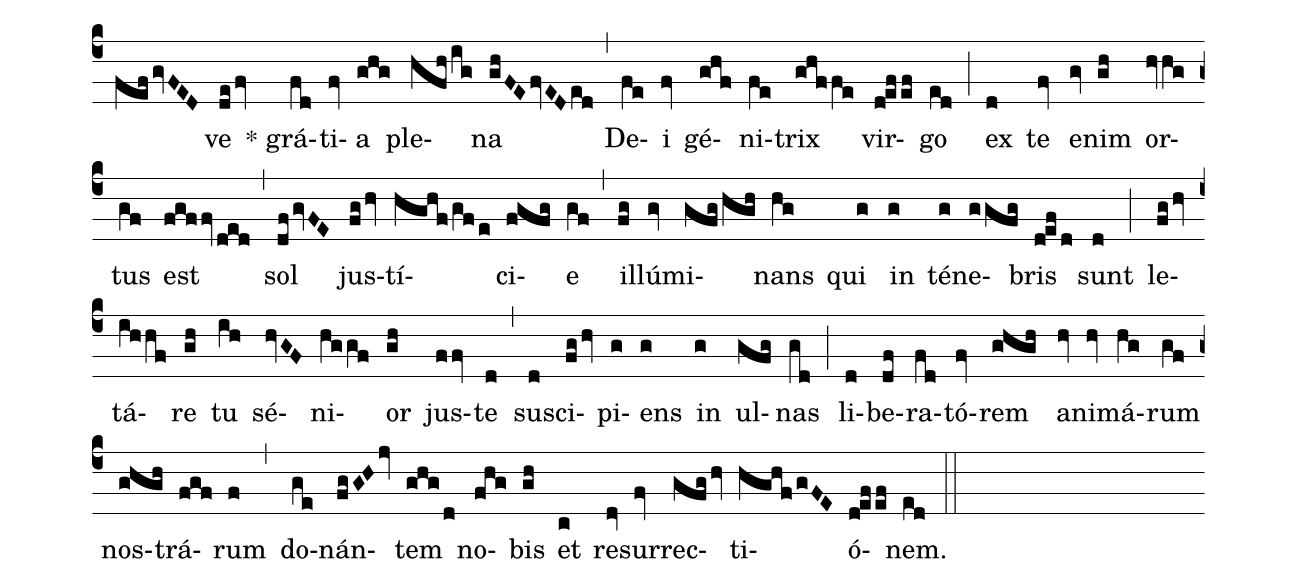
annotation: Ant.;
annotation: I.;
%%
(c4)
(fefgvFED) ve(defv) * grá(fd)ti(fv)a(ghg) ple(hfhig)na(ghFEfvEDed) (,)
De(fe)i(fv) gé(ghf)ni(fe)trix(ghffe) vir(defef)go(ed) (;)
ex(d) te(fv) e(gv)nim(gh) or(hvhg)tus(gf) est(fgffvded) (,)
sol(dfgvFE) jus(fghv)tí(hghfgfe)ci(fgfg)e(gf) (,)
il(fg)lú(gv)mi(gfghgh)nans(hg) qui(g) in(g) té(g)ne(ggfg)bris(defd) sunt(d) (;)
le(fghv)tá(ihhf)re(gh) tu(ih) sé(hvGF)ni(hggf)or(gh) jus(ffv)te(d) (,)
sus(d)ci(fghv)pi(g)ens(g) in(g) ul(gfg)nas(gd) (;)
li(d)be(df)ra(fd)tó(fv)rem(ghgh) a(hv)ni(hv)má(hg)rum(gf) nos(ghgh)trá(fgf)rum(f) (,)
do(ge)nán(fgGHjv)tem(ghgd) no(fhg)bis(gh) et(c) re(dv)sur(fv)rec(gfghv)ti(hghfgFE)ó(defef)nem.(ed) (::)
